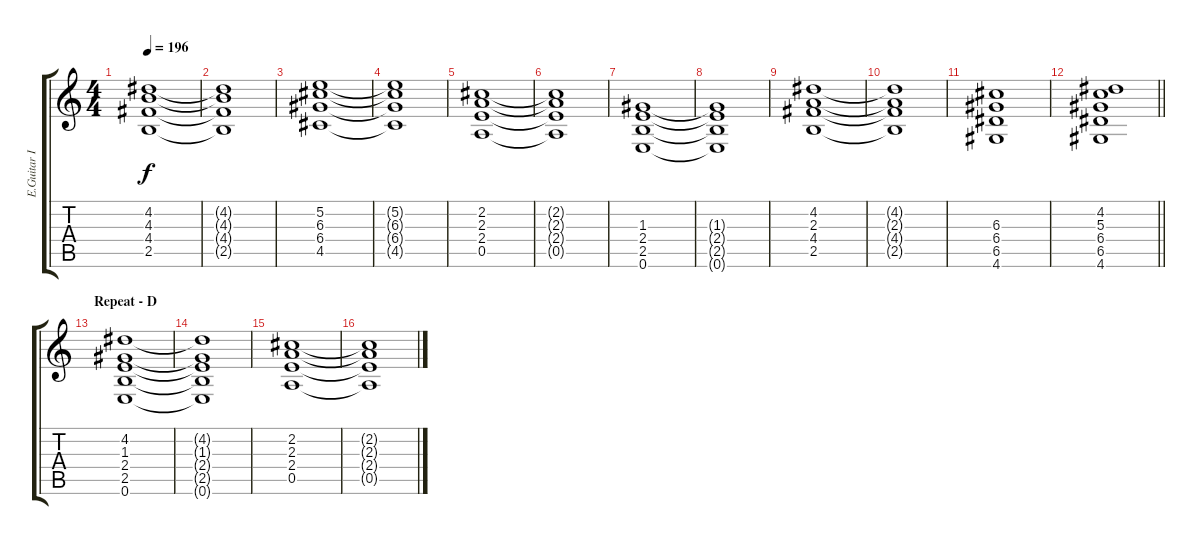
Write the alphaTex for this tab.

\track ("E.Guitar I" "E.Guitar I") {instrument distortionguitar}
\staff {score tabs}
\tuning (E4 B3 G3 D3 A2 E2) {hide}
\ts (4 4)
\tempo 196
\clef g2
\ks c
(4.2 4.3 4.4 2.5).1{dy f} |
(4.2{t} 4.3{t} 4.4{t} 2.5{t}).1 |
(5.2 6.3 6.4 4.5).1 |
(5.2{t} 6.3{t} 6.4{t} 4.5{t}).1 |
(2.2 2.3 2.4 0.5).1 |
(2.2{t} 2.3{t} 2.4{t} 0.5{t}).1 |
(1.3 2.4 2.5 0.6).1 |
(1.3{t} 2.4{t} 2.5{t} 0.6{t}).1 |
(4.2 2.3 4.4 2.5).1 |
(4.2{t} 2.3{t} 4.4{t} 2.5{t}).1 |
(6.3 6.4 6.5 4.6).1 |
\barLineRight lightlight
(4.2 5.3 6.4 6.5 4.6).1 |
\section ("" "Repeat - D")
(4.2 1.3 2.4 2.5 0.6).1 |
(4.2{t} 1.3{t} 2.4{t} 2.5{t} 0.6{t}).1 |
(2.2 2.3 2.4 0.5).1 |
(2.2{t} 2.3{t} 2.4{t} 0.5{t}).1
